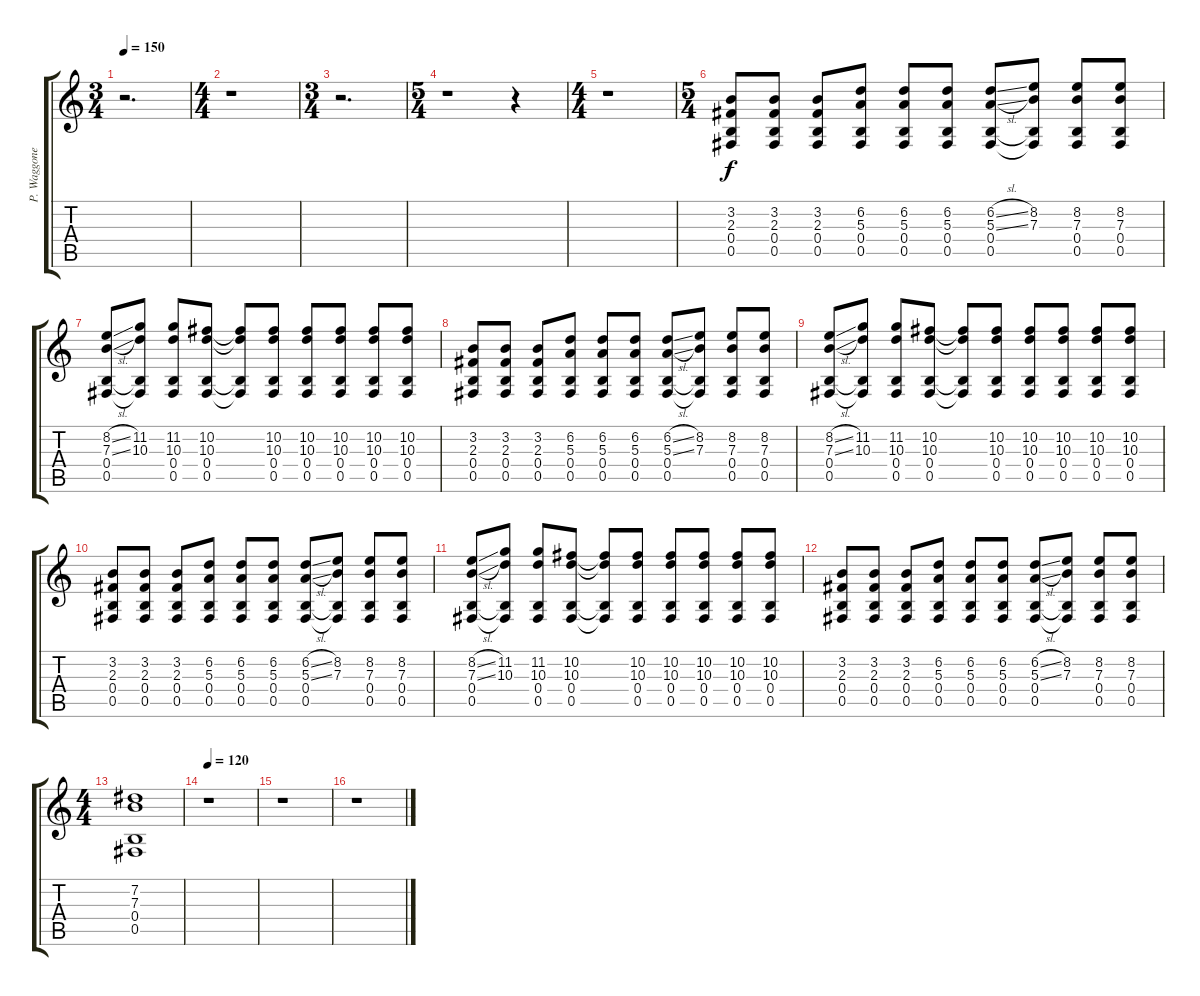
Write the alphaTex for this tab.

\track ("P. Waggoner Lead Gtr." "P. Waggone") {instrument acousticguitarsteel}
\staff {score tabs}
\tuning (Db4 Ab3 E3 B2 Gb2 Db2) {hide}
\ts (3 4)
\tempo 150
\clef g2
\ks c
r.2{d dy f} |
\ts (4 4)
r.1 |
\ts (3 4)
r.2{d} |
\ts (5 4)
r.1 r.4 |
\ts (4 4)
r.1 |
\ts (5 4)
(3.2 2.3 0.4 0.5).8{volume 10 instrument acousticguitarsteel} (3.2 2.3 0.4 0.5).8 (3.2 2.3 0.4 0.5).8 (6.2 5.3 0.4 0.5).8 (6.2 5.3 0.4 0.5).8 (6.2 5.3 0.4 0.5).8 (6.2{sl} 5.3{sl} 0.4 0.5).8 (8.2 7.3 0.4{t} 0.5{t}).8 (8.2 7.3 0.4 0.5).8 (8.2 7.3 0.4 0.5).8 |
(8.2{sl} 7.3{sl} 0.4 0.5).8 (11.2 10.3 0.4{t} 0.5{t}).8 (11.2 10.3 0.4 0.5).8 (10.2 10.3 0.4 0.5).8 (10.2{t} 10.3{t} 0.4{t} 0.5{t}).8 (10.2 10.3 0.4 0.5).8 (10.2 10.3 0.4 0.5).8 (10.2 10.3 0.4 0.5).8 (10.2 10.3 0.4 0.5).8 (10.2 10.3 0.4 0.5).8 |
(3.2 2.3 0.4 0.5).8 (3.2 2.3 0.4 0.5).8 (3.2 2.3 0.4 0.5).8 (6.2 5.3 0.4 0.5).8 (6.2 5.3 0.4 0.5).8 (6.2 5.3 0.4 0.5).8 (6.2{sl} 5.3{sl} 0.4 0.5).8 (8.2 7.3 0.4{t} 0.5{t}).8 (8.2 7.3 0.4 0.5).8 (8.2 7.3 0.4 0.5).8 |
(8.2{sl} 7.3{sl} 0.4 0.5).8 (11.2 10.3 0.4{t} 0.5{t}).8 (11.2 10.3 0.4 0.5).8 (10.2 10.3 0.4 0.5).8 (10.2{t} 10.3{t} 0.4{t} 0.5{t}).8 (10.2 10.3 0.4 0.5).8 (10.2 10.3 0.4 0.5).8 (10.2 10.3 0.4 0.5).8 (10.2 10.3 0.4 0.5).8 (10.2 10.3 0.4 0.5).8 |
(3.2 2.3 0.4 0.5).8 (3.2 2.3 0.4 0.5).8 (3.2 2.3 0.4 0.5).8 (6.2 5.3 0.4 0.5).8 (6.2 5.3 0.4 0.5).8 (6.2 5.3 0.4 0.5).8 (6.2{sl} 5.3{sl} 0.4 0.5).8 (8.2 7.3 0.4{t} 0.5{t}).8 (8.2 7.3 0.4 0.5).8 (8.2 7.3 0.4 0.5).8 |
(8.2{sl} 7.3{sl} 0.4 0.5).8 (11.2 10.3 0.4{t} 0.5{t}).8 (11.2 10.3 0.4 0.5).8 (10.2 10.3 0.4 0.5).8 (10.2{t} 10.3{t} 0.4{t} 0.5{t}).8 (10.2 10.3 0.4 0.5).8 (10.2 10.3 0.4 0.5).8 (10.2 10.3 0.4 0.5).8 (10.2 10.3 0.4 0.5).8 (10.2 10.3 0.4 0.5).8 |
(3.2 2.3 0.4 0.5).8 (3.2 2.3 0.4 0.5).8 (3.2 2.3 0.4 0.5).8 (6.2 5.3 0.4 0.5).8 (6.2 5.3 0.4 0.5).8 (6.2 5.3 0.4 0.5).8 (6.2{sl} 5.3{sl} 0.4 0.5).8 (8.2 7.3 0.4{t} 0.5{t}).8 (8.2 7.3 0.4 0.5).8 (8.2 7.3 0.4 0.5).8 |
\ts (4 4)
(7.2 7.3 0.4 0.5).1 |
\tempo 120
r.1 |
r.1 |
r.1
